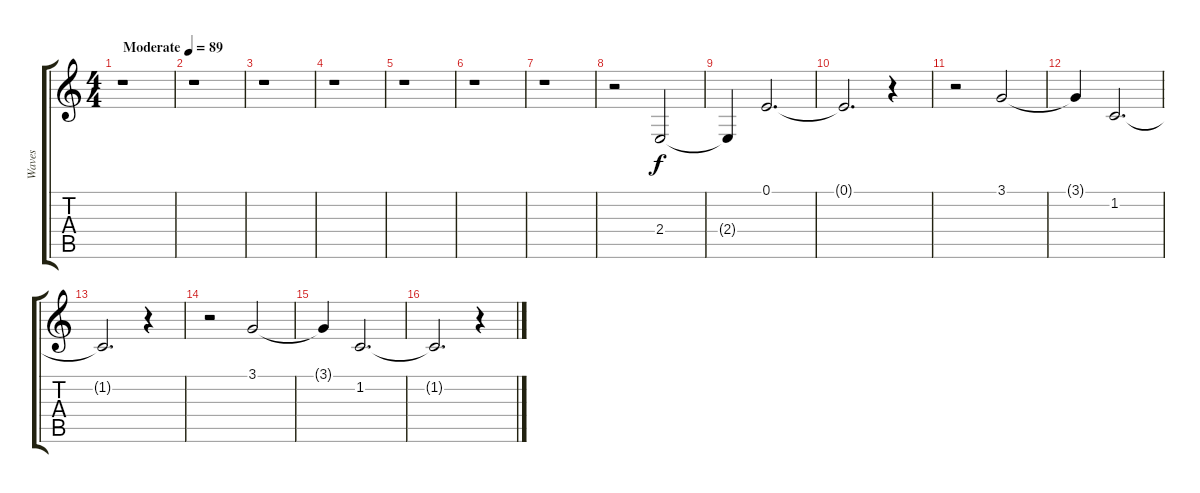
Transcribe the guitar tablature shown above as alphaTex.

\track ("Waves" "Waves") {instrument seashore}
\staff {score tabs}
\tuning (E4 B3 G3 D3 A2 E2) {hide}
\ts (4 4)
\tempo (89 "Moderate")
\clef g2
\ks c
r.1{dy f instrument seashore} |
r.1 |
r.1 |
r.1 |
r.1 |
r.1 |
r.1 |
r.2 2.4.2 |
2.4{t}.4 0.1.2{d} |
0.1{t}.2{d} r.4 |
r.2 3.1.2 |
3.1{t}.4 1.2.2{d} |
1.2{t}.2{d} r.4 |
r.2 3.1.2 |
3.1{t}.4 1.2.2{d} |
1.2{t}.2{d} r.4
